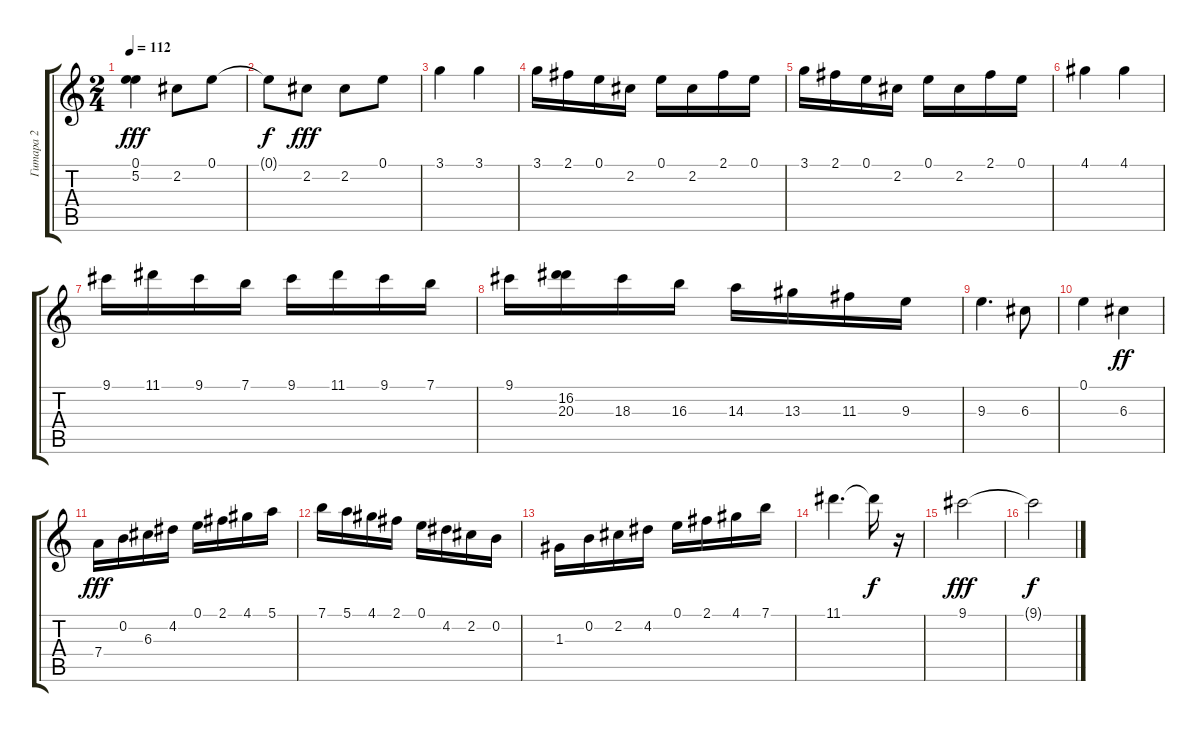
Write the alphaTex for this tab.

\track ("Гитара 2" "Гитара 2") {instrument distortionguitar}
\staff {score tabs}
\tuning (E4 B3 G3 D3 A2 E2) {hide}
\ts (2 4)
\tempo 112
\clef g2
\ks c
(0.1 5.2).4{dy fff} 2.2.8 0.1.8 |
0.1{t}.8{dy f} 2.2.8{dy fff} 2.2.8 0.1.8 |
3.1.4 3.1.4 |
3.1.16 2.1.16 0.1.16 2.2.16 0.1.16 2.2.16 2.1.16 0.1.16 |
3.1.16 2.1.16 0.1.16 2.2.16 0.1.16 2.2.16 2.1.16 0.1.16 |
4.1.4 4.1.4 |
9.1.16 11.1.16 9.1.16 7.1.16 9.1.16 11.1.16 9.1.16 7.1.16 |
9.1.16 (16.2 20.3).16 18.3.16 16.3.16 14.3.16 13.3.16 11.3.16 9.3.16 |
9.3.4{d} 6.3.8 |
0.1.4 6.3.4{dy ff} |
7.4.16{dy fff} 0.2.16 6.3.16 4.2.16 0.1.16 2.1.16 4.1.16 5.1.16 |
7.1.16 5.1.16 4.1.16 2.1.16 0.1.16 4.2.16 2.2.16 0.2.16 |
1.3.16 0.2.16 2.2.16 4.2.16 0.1.16 2.1.16 4.1.16 7.1.16 |
11.1.4{d} 11.1{t}.16{dy f} r.16 |
9.1.2{dy fff} |
9.1{t}.2{dy f}
